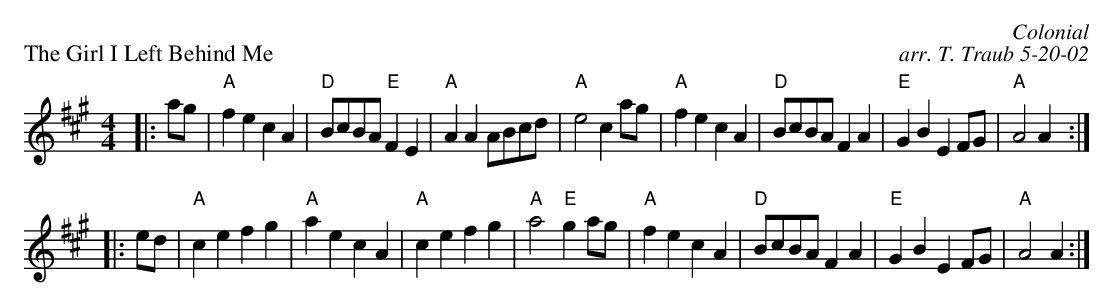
X:1
P: The Girl I Left Behind Me
C: Colonial
M: 4/4
C: arr. T. Traub 5-20-02
L: 1/8
K: A
|: ag | "A"f2 e2 c2 A2| "D"BcBA "E"F2E2|"A"A2 A2 ABcd|"A"e4 c2 ag|\
"A"f2 e2 c2 A2| "D"BcBA F2 A2|"E"G2 B2 E2 FG| "A"A4 A2 :|
|: ed | "A"c2 e2 f2 g2 |"A"a2 e2 c2 A2| "A"c2 e2 f2 g2|"A"a4 "E"g2 ag|\
"A"f2 e2 c2 A2| "D"BcBA F2 A2|"E"G2 B2 E2 FG| "A"A4 A2 :|
